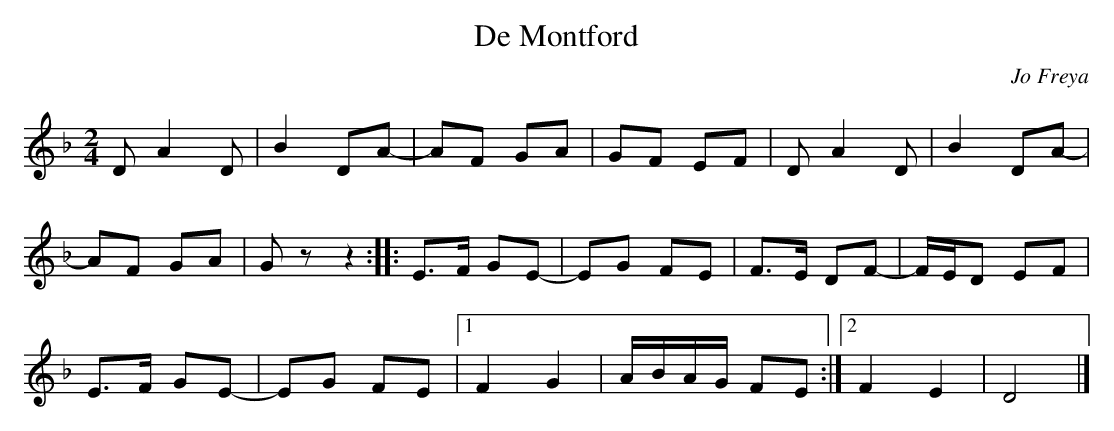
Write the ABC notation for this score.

X:1
T:De Montford
C:Jo Freya
K:Dm
M:4/4
M:4/4
M:2/4
L:1/8
DA2 D|B2 DA-|AF GA |GF EF |DA2 D|B2 DA-|
AF GA |Gz z2 :: E>F GE-|EG FE |F>E DF-|F/2E/2D EF |
E>F GE-|EG FE |1 F2 G2 |A/2B/2A/2G/2 FE :|2 F2 E2 |D4 |]
